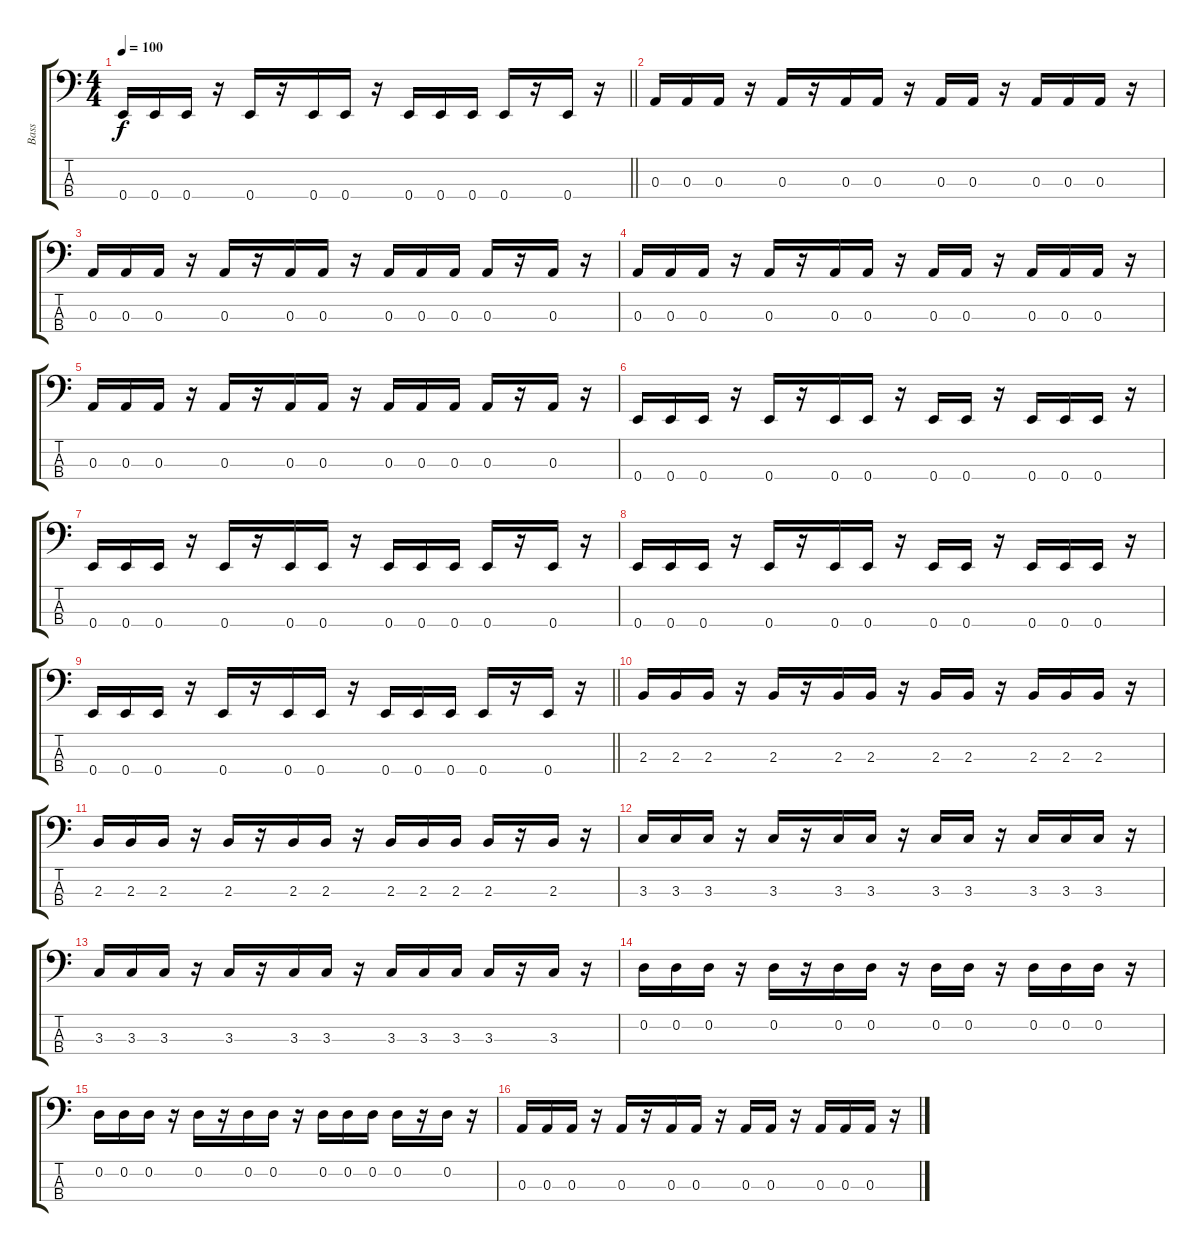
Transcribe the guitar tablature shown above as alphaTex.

\track ("Bass" "Bass") {instrument electricbassfinger}
\staff {score tabs}
\tuning (G2 D2 A1 E1) {hide}
\ts (4 4)
\tempo 100
\clef f4
\barLineRight lightlight
\ks c
0.4.16{dy f} 0.4.16 0.4.16 r.16 0.4.16 r.16 0.4.16 0.4.16 r.16 0.4.16 0.4.16 0.4.16 0.4.16 r.16 0.4.16 r.16 |
0.3.16 0.3.16 0.3.16 r.16 0.3.16 r.16 0.3.16 0.3.16 r.16 0.3.16 0.3.16 r.16 0.3.16 0.3.16 0.3.16 r.16 |
0.3.16 0.3.16 0.3.16 r.16 0.3.16 r.16 0.3.16 0.3.16 r.16 0.3.16 0.3.16 0.3.16 0.3.16 r.16 0.3.16 r.16 |
0.3.16 0.3.16 0.3.16 r.16 0.3.16 r.16 0.3.16 0.3.16 r.16 0.3.16 0.3.16 r.16 0.3.16 0.3.16 0.3.16 r.16 |
0.3.16 0.3.16 0.3.16 r.16 0.3.16 r.16 0.3.16 0.3.16 r.16 0.3.16 0.3.16 0.3.16 0.3.16 r.16 0.3.16 r.16 |
0.4.16 0.4.16 0.4.16 r.16 0.4.16 r.16 0.4.16 0.4.16 r.16 0.4.16 0.4.16 r.16 0.4.16 0.4.16 0.4.16 r.16 |
0.4.16 0.4.16 0.4.16 r.16 0.4.16 r.16 0.4.16 0.4.16 r.16 0.4.16 0.4.16 0.4.16 0.4.16 r.16 0.4.16 r.16 |
0.4.16 0.4.16 0.4.16 r.16 0.4.16 r.16 0.4.16 0.4.16 r.16 0.4.16 0.4.16 r.16 0.4.16 0.4.16 0.4.16 r.16 |
\barLineRight lightlight
0.4.16 0.4.16 0.4.16 r.16 0.4.16 r.16 0.4.16 0.4.16 r.16 0.4.16 0.4.16 0.4.16 0.4.16 r.16 0.4.16 r.16 |
2.3.16 2.3.16 2.3.16 r.16 2.3.16 r.16 2.3.16 2.3.16 r.16 2.3.16 2.3.16 r.16 2.3.16 2.3.16 2.3.16 r.16 |
2.3.16 2.3.16 2.3.16 r.16 2.3.16 r.16 2.3.16 2.3.16 r.16 2.3.16 2.3.16 2.3.16 2.3.16 r.16 2.3.16 r.16 |
3.3.16 3.3.16 3.3.16 r.16 3.3.16 r.16 3.3.16 3.3.16 r.16 3.3.16 3.3.16 r.16 3.3.16 3.3.16 3.3.16 r.16 |
3.3.16 3.3.16 3.3.16 r.16 3.3.16 r.16 3.3.16 3.3.16 r.16 3.3.16 3.3.16 3.3.16 3.3.16 r.16 3.3.16 r.16 |
0.2.16 0.2.16 0.2.16 r.16 0.2.16 r.16 0.2.16 0.2.16 r.16 0.2.16 0.2.16 r.16 0.2.16 0.2.16 0.2.16 r.16 |
0.2.16 0.2.16 0.2.16 r.16 0.2.16 r.16 0.2.16 0.2.16 r.16 0.2.16 0.2.16 0.2.16 0.2.16 r.16 0.2.16 r.16 |
0.3.16 0.3.16 0.3.16 r.16 0.3.16 r.16 0.3.16 0.3.16 r.16 0.3.16 0.3.16 r.16 0.3.16 0.3.16 0.3.16 r.16
